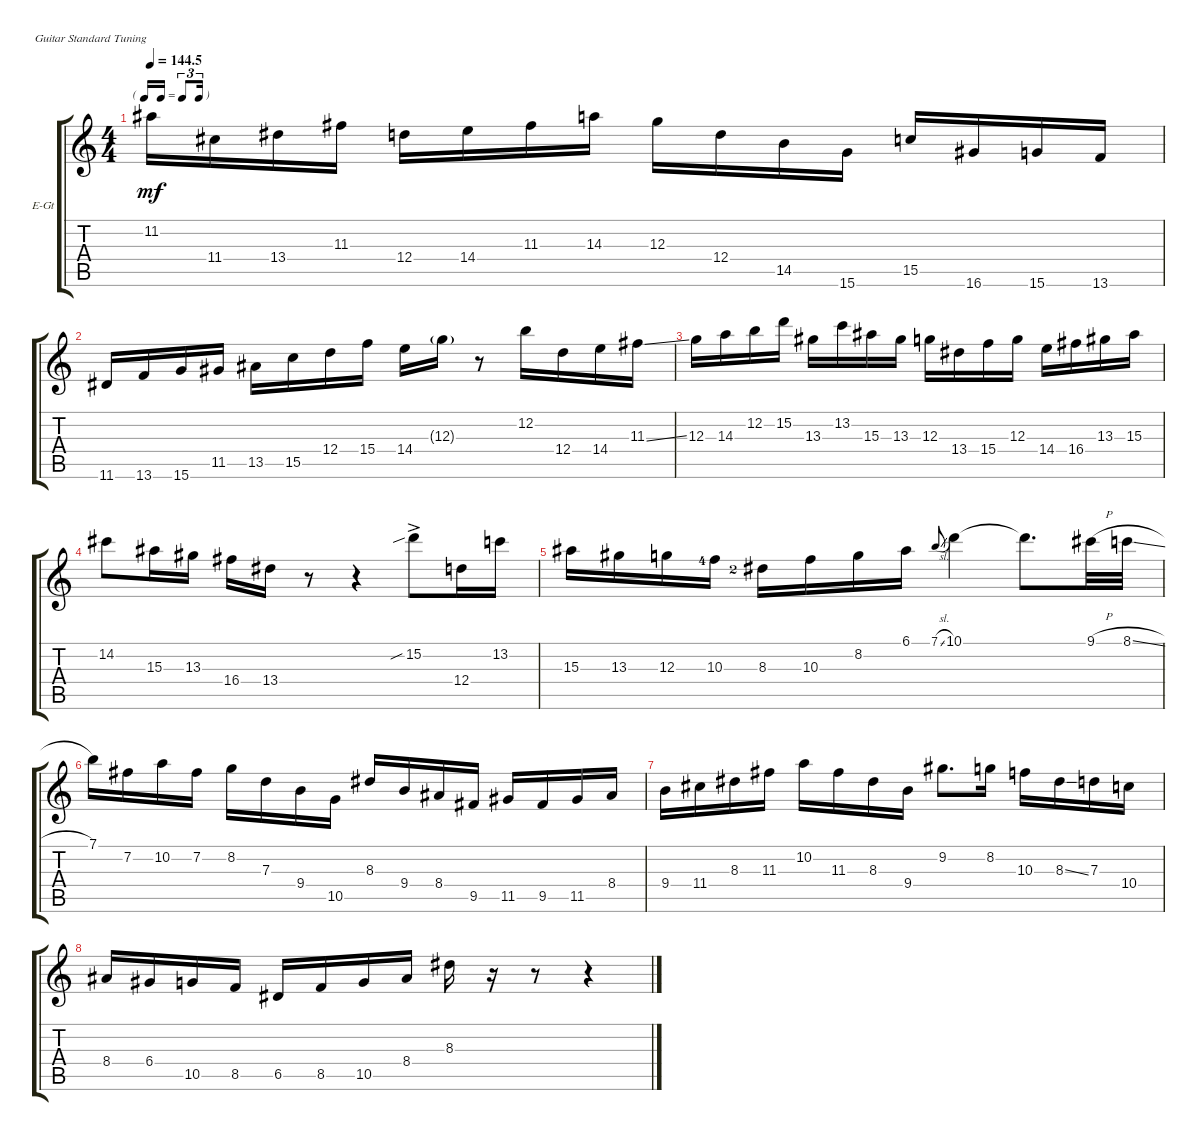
\defaultSystemsLayout 4
\bracketExtendMode groupsimilarinstruments
\firstSystemTrackNameOrientation horizontal
\otherSystemsTrackNameOrientation horizontal
\track ("Electric Guitar" "E-Gt") {instrument electricguitarclean}
\staff {score tabs}
\tuning (E4 B3 G3 D3 A2 E2)
\ts (4 4)
\tf triplet16th
\tempo
144.5
\accidentals auto
\clef g2
\ottava regular
\simile none
\scale
1.03909
\ks c
11.2.16{dy mf} 11.4.16 13.4.16 11.3.16 12.4.16 14.4.16 11.3.16 14.3.16 12.3.16 12.4.16 14.5.16 15.6.16 15.5.16 16.6.16 15.6.16 13.6.16 |
\scale
0.960908 11.6.16 13.6.16 15.6.16 11.5.16 13.5.16 15.5.16 12.4.16 15.4.16 14.4.16 12.3{g}.16 r.8 12.2.16 12.4.16 14.4.16 11.3{ss}.16 |
\scale
1.03909 12.3.16 14.3.16 12.2.16 15.2.16 13.3.16 13.2.16 15.3.16 13.3.16 12.3.16 13.4.16 15.4.16 12.3.16 14.4.16 16.4.16 13.3.16 15.3.16 |
\scale
0.960908 14.2.8 15.3.16 13.3.16 16.4.16 13.4.16 r.8 r.4 15.2{sib ac}.8 12.4.16 13.2.16 |
\scale
1.03909 15.3.16 13.3.16 12.3.16 10.3{lf 5}.16 8.3{lf 3}.16 10.3.16 8.2.16 6.1.16 7.1{sl}.8{gr onbeat} 10.1.4 10.1{t}.8{d} 9.1{h}.32 8.1{sl}.32 |
\scale
0.960908 7.1.16 7.2.16 10.2.16 7.2.16 8.2.16 7.3.16 9.4.16 10.5.16 8.3.16 9.4.16 8.4.16 9.5.16 11.5.16 9.5.16 11.5.16 8.4.16 |
\scale
1.03909 9.4.16 11.4.16 8.3.16 11.3.16 10.2.16 11.3.16 8.3.16 9.4.16 9.2.8{d} 8.2.16 10.3.16 8.3{ss}.16 7.3.16 10.4.16 |
\scale
0.960908 8.4.16 6.4.16 10.5.16 8.5.16 6.5.16 8.5.16 10.5.16 8.4.16 8.3.16 r.16 r.8 r.4
